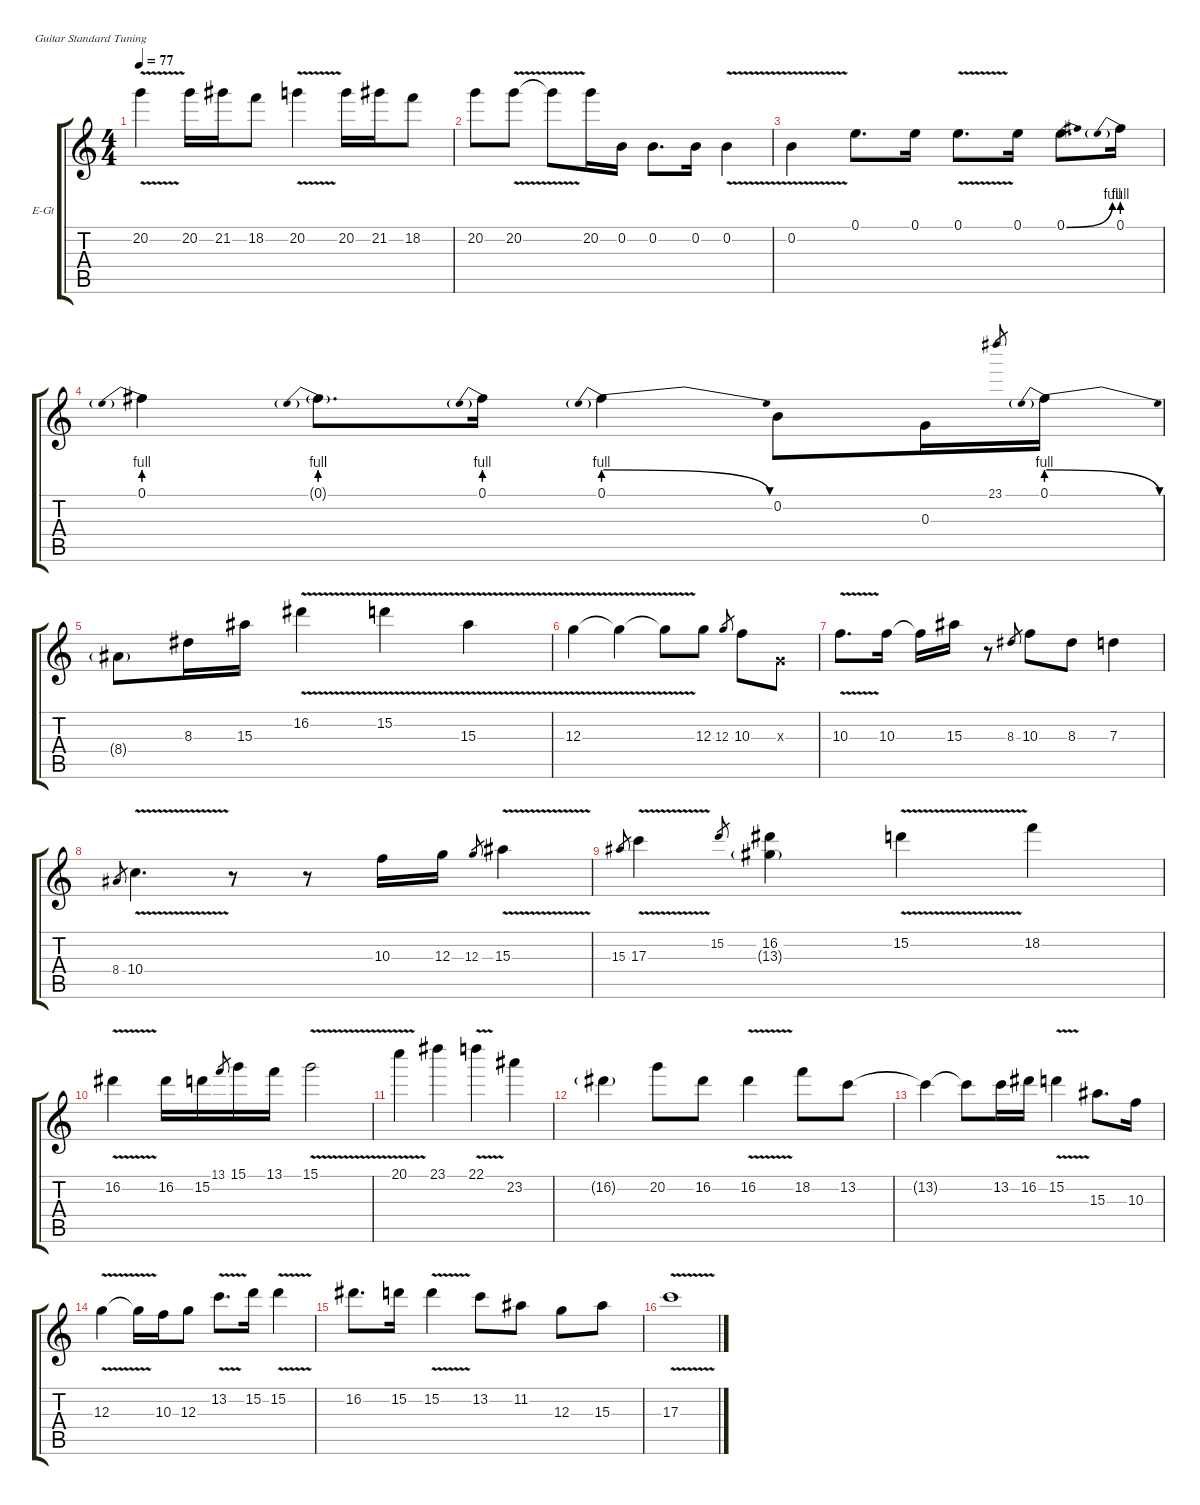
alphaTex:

\hideDynamics
\bracketExtendMode groupsimilarinstruments
\firstSystemTrackNameOrientation horizontal
\otherSystemsTrackNameOrientation horizontal
\track ("Guitar III" "E-Gt") {multiBarRest instrument overdrivenguitar}
\staff {score tabs}
\tuning (E4 B3 G3 D3 A2 E2)
\ts (4 4)
\tempo 77
\clef g2
\ks c
20.2{v}.4{dy f} 20.2.16 21.2.16 18.2.8 20.2{v}.4 20.2.16 21.2.16 18.2.8 |
20.2.8 20.2{v}.8{dy mf} 20.2{v t}.8{dy f} 20.2.16{dy mf} 0.2.16{dy f} 0.2.8{d dy mf} 0.2.16{dy f} 0.2{v}.4{dy mf} |
0.2{v}.4{dy f} 0.1.8{d} 0.1.16 0.1{v}.8{d dy mf} 0.1.16{dy f} 0.1{be (bend 0 0 60 4)}.8{d dy mf} 0.1{be (prebend 0 4 60 4)}.16 |
0.1{be (prebend 0 4 60 4)}.4{dy f} 0.1{be (prebend 0 4 60 4) g}.8{d dy ff} 0.1{be (prebend 0 4 60 4)}.16{dy f} 0.1{be (prebendrelease 0 4 60 0)}.4 0.2.8{dy mf} 0.3.16{dy mp} 23.1.8{gr dy pp} 0.1{be (prebendrelease 0 4 60 0)}.16{dy mp} |
8.4{g}.8{dy f} 8.3.16 15.3.16 16.2{v}.4 15.2{v}.4 15.3{v}.4 |
12.3{v}.4 12.3{v t}.4 12.3{v t}.8 12.3.8{dy mf} 12.3.8{gr dy mp} 10.3.8{dy f} 0.3{x}.8 |
10.3{v}.8{d} 10.3.16{dy mf} 10.3{t}.16{dy f} 15.3.16{dy mf} r.8 8.3.8{gr dy mp} 10.3.8{dy f} 8.3.8 7.3.4 |
8.4.8{gr dy mp} 10.4{v}.4{d dy f} r.8 r.8 10.3.16 12.3.16 12.3.8{gr dy mp} 15.3{v}.4{dy f} |
15.3.8{gr dy mp} 17.3{v}.4{dy f} 15.2.8{gr dy mp} (16.2 13.3{g}).4{dy f} 15.2{v}.4 18.2.4 |
16.2{v}.4 16.2.16{dy mf} 15.2.16{dy f} 13.1.8{gr dy mp} 15.1.16{dy f} 13.1.16 15.1{v}.2 |
20.1{v}.4{dy mf} 23.1.4{dy f} 22.1{v}.4{dy mf} 23.2.4{dy f} |
16.2{g}.4{dy p} 20.2.8{dy f} 16.2.8 16.2{v}.4{dy mf} 18.2.8{dy f} 13.2.8 |
13.2{t}.4 13.2{t}.8 13.2.16{dy mf} 16.2.16{dy f} 15.2{v}.4 15.3.8{d} 10.3.16 |
12.3{v}.4 12.3{v t}.16 10.3.16 12.3.8 13.2{v}.8{d} 15.2.16 15.2{v}.4{dy mf} |
16.2.8{d dy f} 15.2.16 15.2{v}.4{dy mf} 13.2.8{dy f} 11.2.8 12.3.8 15.3.8 |
17.3{v}.1
